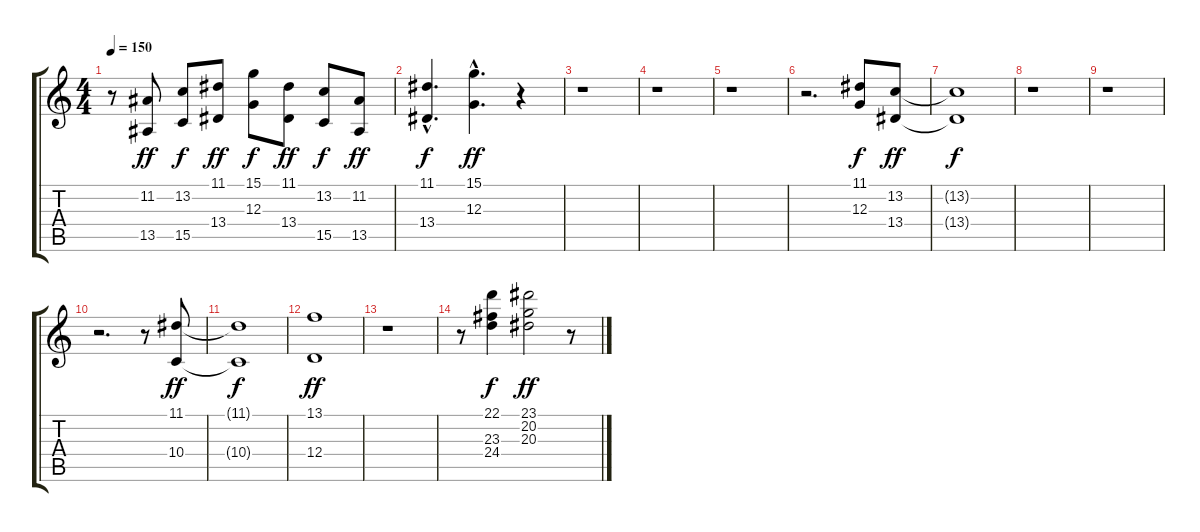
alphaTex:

\track "" {instrument brasssection}
\staff {score tabs}
\tuning (E4 B3 G3 D3 A2 E2) {hide}
\ts (4 4)
\tempo 150
\clef g2
\ks c
r.8{dy ff} (11.2 13.5).8 (13.2 15.5).8{dy f} (11.1 13.4).8{dy ff} (15.1 12.3).8{dy f} (11.1 13.4).8{dy ff} (13.2 15.5).8{dy f} (11.2 13.5).8{dy ff} |
(11.1{hac} 13.4{hac}).4{d dy f} (15.1{hac} 12.3{hac}).4{d dy ff} r.4 |
r.1 |
r.1 |
r.1 |
r.2{d} (11.1 12.3).8{dy f} (13.2 13.4).8{dy ff} |
(13.2{t} 13.4{t}).1{dy f} |
r.1 |
r.1 |
r.2{d} r.8 (11.1 10.4).8{dy ff} |
(11.1{t} 10.4{t}).1{dy f} |
(13.1 12.4).1{dy ff} |
r.1 |
r.8 (22.1 23.3 24.4).4{dy f} (23.1 20.2 20.3).2{dy ff} r.8
